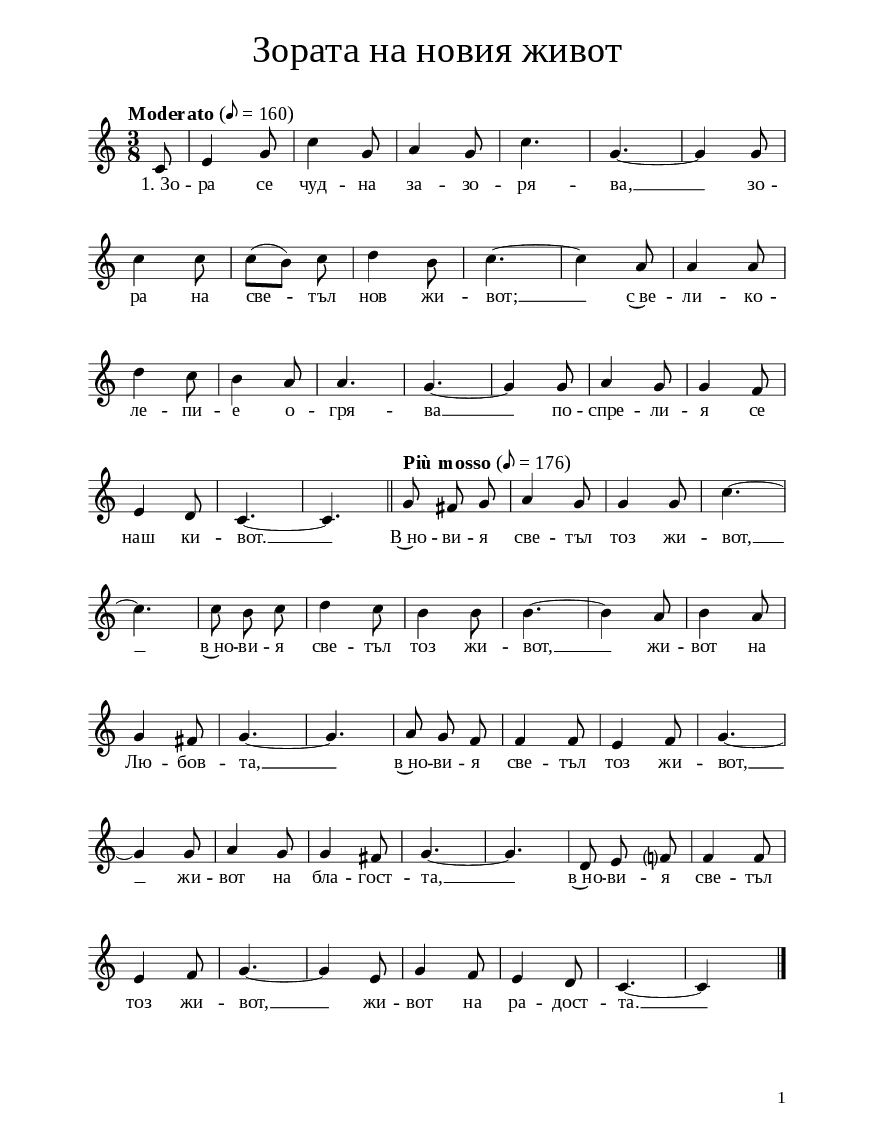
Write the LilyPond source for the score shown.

\version "2.24.3"

% include paper part and global functions
\include "include/globals.ily"

\bookpart {
  \label #'ref016
  \tocItem \markup "Зората на новия живот"
  \include "include/bookpart-paper.ily"
  \score {
    \include "include/score-layout.ily"

    \new Voice \absolute  {
      \clef treble
      \key c \major
      \time 3/8
      \tempoFunc "Moderato" 8 "160"
      \partial 8
      \autoBeamOff
      c'8 |e'4 g'8|c''4 g'8 |a'4 g'8 |c''4.| g'4. ~ |  g'4 g'8 |\break
      c''4 c''8| \once \autoBeamOn c''8 ([  b'8  ])  \noBeam  c''8 |d''4 b'8  |c''4. ~ | c''4  a'8| a'4 a'8| \break
      d''4  c''8| b'4 a'8| a'4. | g'4. ~ | g'4  g'8 | a'4 g'8 | g'4 f'8 | \break
      e'4 d'8| c'4. ~ | c'4.  | \bar "||"
      \tempoFunc "Più mosso" 8 "176"
      g'8  fis'8 g'8 | a'4 g'8 | g'4 g'8 | c''4. ~ | \break
      c''4.  | c''8 b'8 c''8| d''4 c''8 | b'4  b'8 | b'4. ~ | b'4   a'8| b'4 a'8 | \break
      g'4 fis'8 | g'4. ~ | g'4.  | a'8 g'8 f'8 | f'4 f'8 | e'4 f'8 | g'4. ~ | \break
      g'4  g'8 | a'4 g'8 | g'4 fis'8 | g'4. ~ | g'4. | d'8 e'8 f'?8| f'4 f'8 | \break
      e'4 f'8 | g'4. ~ |g'4  e'8 | g'4 f'8 | e'4 d'8 | c'4. ~ | c' 4 s8 | \bar "|."
    }

    \addlyrics {
      "1. Зо" -- ра се чуд -- на за -- зо -- ря -- ва, __ зо --
      ра на све -- тъл нов жи -- вот; __ с~ве -- ли -- ко --
      ле -- пи -- е о -- гря -- ва __  по -- спре -- ли -- я се
      наш ки -- вот. __  В~но -- ви -- я све -- тъл тоз жи -- вот, __
      в~но -- ви -- я све -- тъл тоз жи -- вот, __  жи -- вот на
      Лю -- бов -- та, __   в~но -- ви -- я све -- тъл тоз жи -- вот, __
      жи -- вот на бла -- гост -- та, __  в~но -- ви -- я све -- тъл
      тоз жи -- вот, __  жи -- вот на ра -- дост -- та. __
    }

    \header {
      title = \titleFunc #'ref_desc_1 "Зората на новия живот" "Zorata na Novija život"
    }

    \midi{}
  } % score

  \pageBreak

  \markup  \abs-fontsize #11 {
    \hspace #15
    \override #`(baseline-skip . ,bgCoupletBaselineSkip) % affects space between column lines
    \column {
      \line { 2. И птички въздуха изпълнят }
      \line {   "   " с възторг и сладки песни в хор, }
      \line {   "   " хармонията да допълнят }
      \line {   "   " в големия небесен двор.}

      \line { " " }
      \line { "   " \italic {Припев: } }
      \line {  "   " В новия светъл тоз живот, (2) }
      \line { "   " живот на Любовта, }
      \line {  "   " в новия светъл тоз живот,}
      \line { "   " живот на благостта, }
      \line { "   "  в новия светъл тоз живот,}
      \line {  "   " живот на радостта.}
      \line { " " }

      \line { 3. Трепти зората лекокрила  }
      \line {   "   " и буди нашите души; }
      \line {   "   " като любяща майка мила}
      \line {   "   " подканва всекиго: „Стани!“.}

      \line { " " }
      \line { "   " \italic {Припев ...} }
      \line { " " }

      \line { 4. Лъчи от  любовта ни вливат }
      \line {   "   " в гърдите жива топлина, }
      \line {   "   " със сладка вяра ни повдигат }
      \line {   "   " във крепост и виделина. }

      \line { " " }
      \line { "   " \italic {Припев ...} }
      \line { " " }

      \line { 5.  О, тез лъчи от Бога идат, }
      \line {   "   " те пълнят нашите сърца }
      \line {   "   " и шепнат сладко как Той вика: }
      \line {   "   " „Елате, Mоите деца!“. }
      \line { " " }
      \line { "   " \italic {Припев ...} }
      \line { " " }
    }
  } % markup

} % bookpart
